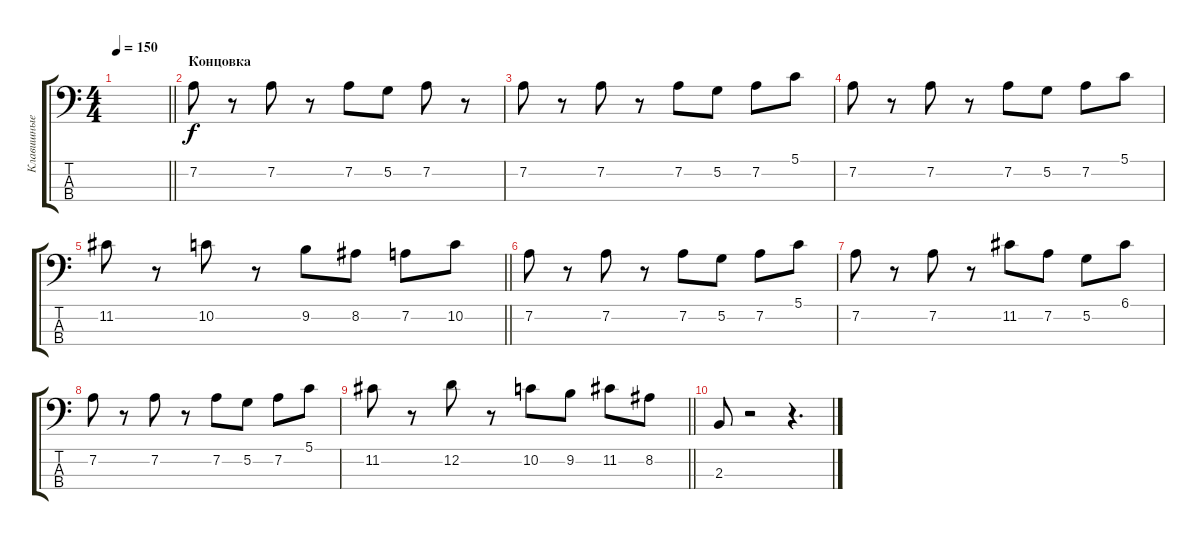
\track ("Клавишные 4" "Клавишные ") {instrument synthbass1}
\staff {score tabs}
\tuning (G2 D2 A1 E1) {hide}
\ts (4 4)
\tempo 150
\clef f4
\barLineRight lightlight
\ks c
|
\section ("" "Концовка")
7.2.8 r.8 7.2.8 r.8 7.2.8 5.2.8 7.2.8 r.8 |
7.2.8 r.8 7.2.8 r.8 7.2.8 5.2.8 7.2.8 5.1.8 |
7.2.8 r.8 7.2.8 r.8 7.2.8 5.2.8 7.2.8 5.1.8 |
\barLineRight lightlight
11.2.8 r.8 10.2.8 r.8 9.2.8 8.2.8 7.2.8 10.2.8 |
7.2.8 r.8 7.2.8 r.8 7.2.8 5.2.8 7.2.8 5.1.8 |
7.2.8 r.8 7.2.8 r.8 11.2.8 7.2.8 5.2.8 6.1.8 |
7.2.8 r.8 7.2.8 r.8 7.2.8 5.2.8 7.2.8 5.1.8 |
\barLineRight lightlight
11.2.8 r.8 12.2.8 r.8 10.2.8 9.2.8 11.2.8 8.2.8 |
2.3.8 r.2 r.4{d}
